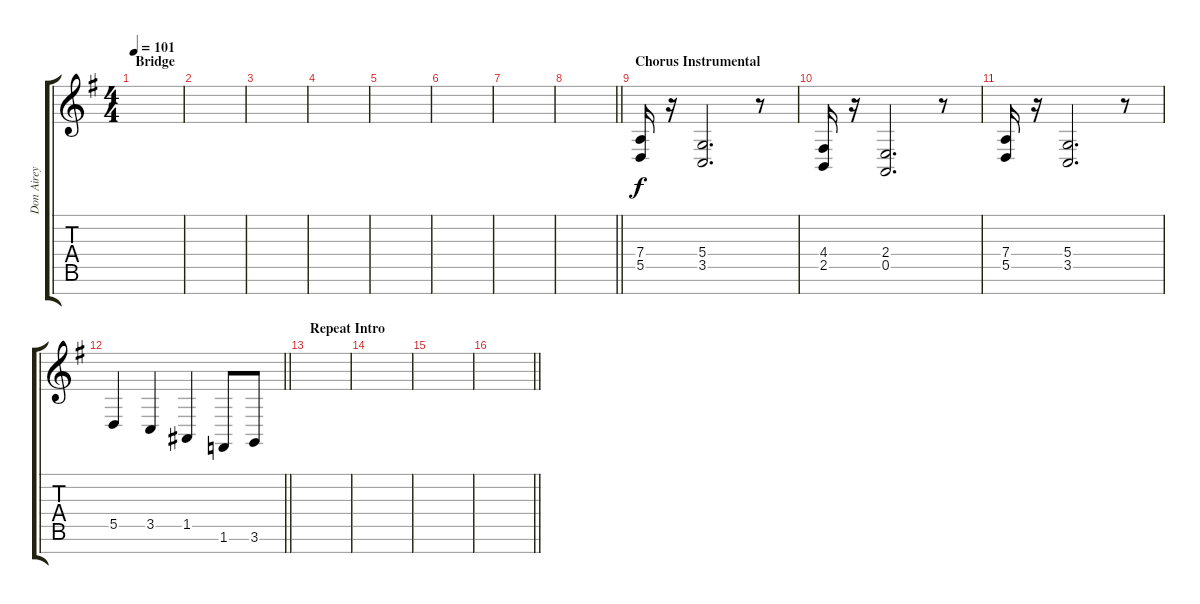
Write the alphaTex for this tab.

\track ("Don Airey" "Don Airey") {instrument drawbarorgan}
\staff {score tabs}
\tuning (E4 B3 G3 D3 A2 E2 B1) {hide}
\ts (4 4)
\section ("" "Bridge")
\tempo 101
\clef g2
\ks g
|
|
|
|
|
|
|
\barLineRight lightlight
|
\section ("" "Chorus Instrumental")
(7.4 5.5).16 r.16 (5.4 3.5).2{d} r.8 |
(4.4 2.5).16 r.16 (2.4 0.5).2{d} r.8 |
(7.4 5.5).16 r.16 (5.4 3.5).2{d} r.8 |
\barLineRight lightlight
5.5.4 3.5.4 1.5.4 1.6.8 3.6.8 |
\section ("" "Repeat Intro")
|
|
|
\barLineRight lightlight
